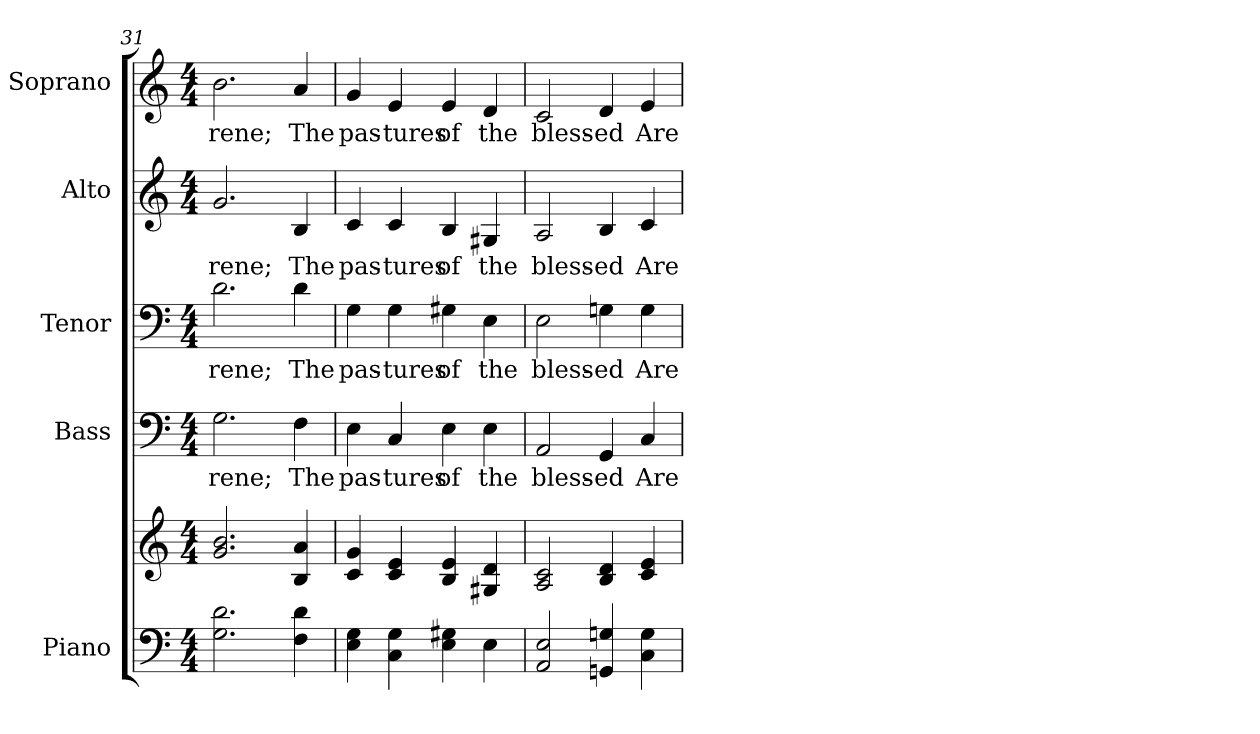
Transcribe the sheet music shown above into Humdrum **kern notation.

**kern	**kern	**kern	**text	**kern	**text	**kern	**text	**kern	**text
*part5	*part5	*part4	*part4	*part3	*part3	*part2	*part2	*part1	*part1
*staff6	*staff5	*staff4	*staff4	*staff3	*staff3	*staff2	*staff2	*staff1	*staff1
*I"Piano	*	*I"Bass	*	*I"Tenor	*	*I"Alto	*	*I"Soprano	*
*I'Pno.	*	*I'B.	*	*I'T.	*	*I'A.	*	*I'S.	*
*clefF4	*clefG2	*clefF4	*	*clefF4	*	*clefG2	*	*clefG2	*
*k[]	*k[]	*k[]	*	*k[]	*	*k[]	*	*k[]	*
*C:	*C:	*C:	*	*C:	*	*C:	*	*C:	*
*M4/4	*M4/4	*M4/4	*	*M4/4	*	*M4/4	*	*M4/4	*
=31	=31	=31	=31	=31	=31	=31	=31	=31	=31
!	!	!	!LO:LY:b:color=#000000	!	!	!	!	!	!
!	!	!	!	!	!LO:LY:b:color=#000000	!	!	!	!
!	!	!	!	!	!	!	!LO:LY:b:color=#000000	!	!
!	!	!	!	!	!	!	!	!	!LO:LY:b:color=#000000
2.Gi\ 2.di	2.gi/ 2.bi	2.Gi\	-rene;	2.di\	-rene;	2.gi/	-rene;	2.bi\	-rene;
!	!	!	!LO:LY:b:color=#000000	!	!	!	!	!	!
!	!	!	!	!	!LO:LY:b:color=#000000	!	!	!	!
!	!	!	!	!	!	!	!LO:LY:b:color=#000000	!	!
!	!	!	!	!	!	!	!	!	!LO:LY:b:color=#000000
4Fi\ 4di	4Bi/ 4ai	4Fi\	The	4di\	The	4Bi/	The	4ai/	The
!!LO:PB:g=z
=32	=32	=32	=32	=32	=32	=32	=32	=32	=32
!	!	!	!LO:LY:b:color=#000000	!	!	!	!	!	!
!	!	!	!	!	!LO:LY:b:color=#000000	!	!	!	!
!	!	!	!	!	!	!	!LO:LY:b:color=#000000	!	!
!	!	!	!	!	!	!	!	!	!LO:LY:b:color=#000000
4Ei\ 4Gi	4ci/ 4gi	4Ei\	pas-	4Gi\	pas-	4ci/	pas-	4gi/	pas-
!	!	!	!LO:LY:b:color=#000000	!	!	!	!	!	!
!	!	!	!	!	!LO:LY:b:color=#000000	!	!	!	!
!	!	!	!	!	!	!	!LO:LY:b:color=#000000	!	!
!	!	!	!	!	!	!	!	!	!LO:LY:b:color=#000000
4Ci\ 4Gi	4ci/ 4ei	4Ci/	-tures	4Gi\	-tures	4ci/	-tures	4ei/	-tures
!	!	!	!LO:LY:b:color=#000000	!	!	!	!	!	!
!	!	!	!	!	!LO:LY:b:color=#000000	!	!	!	!
!	!	!	!	!	!	!	!LO:LY:b:color=#000000	!	!
!	!	!	!	!	!	!	!	!	!LO:LY:b:color=#000000
4Ei\ 4G#Xi	4Bi/ 4ei	4Ei\	of	4G#Xi\	of	4Bi/	of	4ei/	of
!	!	!	!LO:LY:b:color=#000000	!	!	!	!	!	!
!	!	!	!	!	!LO:LY:b:color=#000000	!	!	!	!
!	!	!	!	!	!	!	!LO:LY:b:color=#000000	!	!
!	!	!	!	!	!	!	!	!	!LO:LY:b:color=#000000
4Ei\	4G#Xi/ 4di	4Ei\	the	4Ei\	the	4G#Xi/	the	4di/	the
=33	=33	=33	=33	=33	=33	=33	=33	=33	=33
!	!	!	!LO:LY:b:color=#000000	!	!	!	!	!	!
!	!	!	!	!	!LO:LY:b:color=#000000	!	!	!	!
!	!	!	!	!	!	!	!LO:LY:b:color=#000000	!	!
!	!	!	!	!	!	!	!	!	!LO:LY:b:color=#000000
2AAi/ 2Ei	2Ai/ 2ci	2AAi/	bless-	2Ei\	bless-	2Ai/	bless-	2ci/	bless-
!	!	!	!LO:LY:b:color=#000000	!	!	!	!	!	!
!	!	!	!	!	!LO:LY:b:color=#000000	!	!	!	!
!	!	!	!	!	!	!	!LO:LY:b:color=#000000	!	!
!	!	!	!	!	!	!	!	!	!LO:LY:b:color=#000000
4GGni/ 4Gni	4Bi/ 4di	4GGi/	-ed	4Gni\	-ed	4Bi/	-ed	4di/	-ed
!	!	!	!LO:LY:b:color=#000000	!	!	!	!	!	!
!	!	!	!	!	!LO:LY:b:color=#000000	!	!	!	!
!	!	!	!	!	!	!	!LO:LY:b:color=#000000	!	!
!	!	!	!	!	!	!	!	!	!LO:LY:b:color=#000000
4Ci\ 4Gi	4ci/ 4ei	4Ci/	Are	4Gi\	Are	4ci/	Are	4ei/	Are
=	=	=	=	=	=	=	=	=	=
*-	*-	*-	*-	*-	*-	*-	*-	*-	*-
